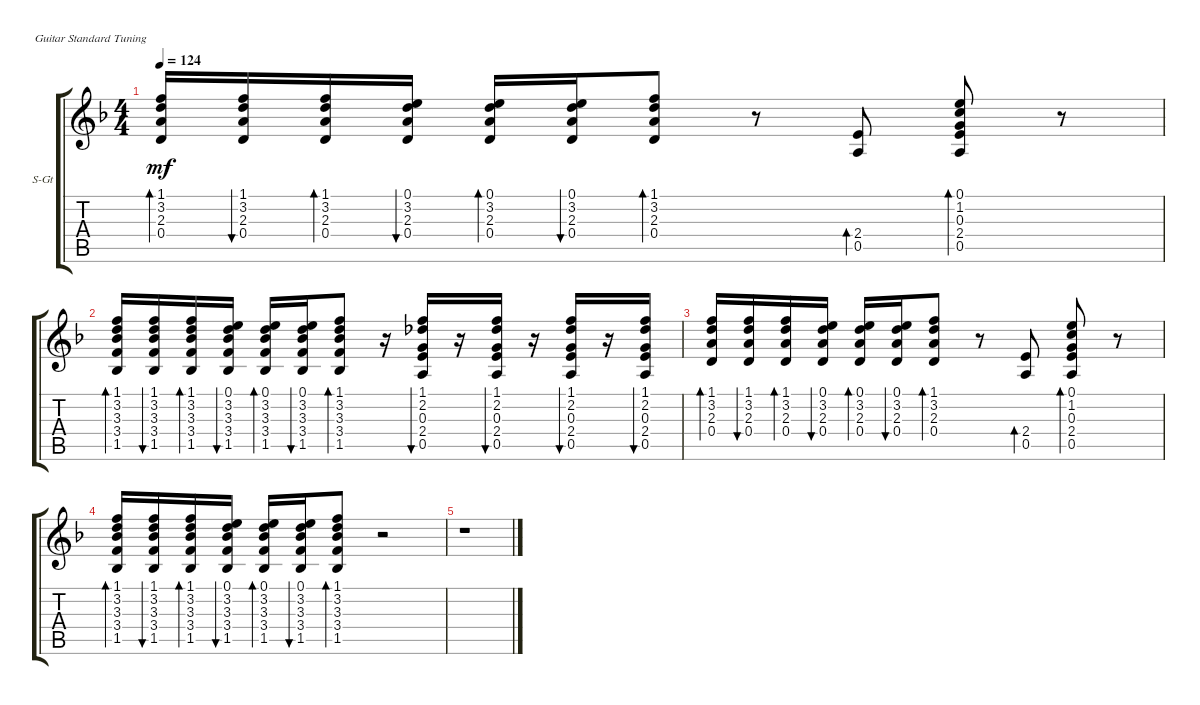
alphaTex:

\defaultSystemsLayout 4
\bracketExtendMode groupsimilarinstruments
\firstSystemTrackNameOrientation horizontal
\otherSystemsTrackNameOrientation horizontal
\track ("Steel Guitar" "S-Gt") {instrument acousticguitarsteel}
\staff {score tabs}
\tuning (E4 B3 G3 D3 A2 E2)
\ts (4 4)
\tempo 124
\clef g2
\ks dminor
(0.4 2.3 3.2 1.1).16{bd 30 dy mf} (0.4 2.3 3.2 1.1).16{bu 30} (0.4 2.3 3.2 1.1).16{bd 30} (0.4 2.3 3.2 0.1).16{bu 30} (0.4 2.3 3.2 0.1).16{bd 30} (0.4 2.3 3.2 0.1).16{bu 30} (0.4 2.3 3.2 1.1).8{bd 30} r.8 (0.5 2.4).8{bd 30} (0.5 2.4 0.3 1.2 0.1).8{bd 30} r.8 |
(3.4 3.3 3.2 1.1 1.5).16{bd 30} (3.4 3.3 3.2 1.1 1.5).16{bu 30} (3.4 3.3 3.2 1.1 1.5).16{bd 30} (3.4 3.3 3.2 0.1 1.5).16{bu 30} (3.4 3.3 3.2 0.1 1.5).16{bd 30} (3.4 3.3 3.2 0.1 1.5).16{bu 30} (3.4 3.3 3.2 1.1 1.5).8{bd 30} r.16 (0.5 2.4 0.3 2.2 1.1).16{bu 30} r.16 (0.5 2.4 0.3 2.2 1.1).16{bu 30} r.16 (0.5 2.4 0.3 2.2 1.1).16{bu 30} r.16 (0.5 2.4 0.3 2.2 1.1).16{bu 30} |
(0.4 2.3 3.2 1.1).16{bd 30} (0.4 2.3 3.2 1.1).16{bu 30} (0.4 2.3 3.2 1.1).16{bd 30} (0.4 2.3 3.2 0.1).16{bu 30} (0.4 2.3 3.2 0.1).16{bd 30} (0.4 2.3 3.2 0.1).16{bu 30} (0.4 2.3 3.2 1.1).8{bd 30} r.8 (0.5 2.4).8{bd 30} (0.5 2.4 0.3 1.2 0.1).8{bd 30} r.8 |
(3.4 3.3 3.2 1.1 1.5).16{bd 30} (3.4 3.3 3.2 1.1 1.5).16{bu 30} (3.4 3.3 3.2 1.1 1.5).16{bd 30} (3.4 3.3 3.2 0.1 1.5).16{bu 30} (3.4 3.3 3.2 0.1 1.5).16{bd 30} (3.4 3.3 3.2 0.1 1.5).16{bu 30} (3.4 3.3 3.2 1.1 1.5).8{bd 30} r.2 |
r.1
